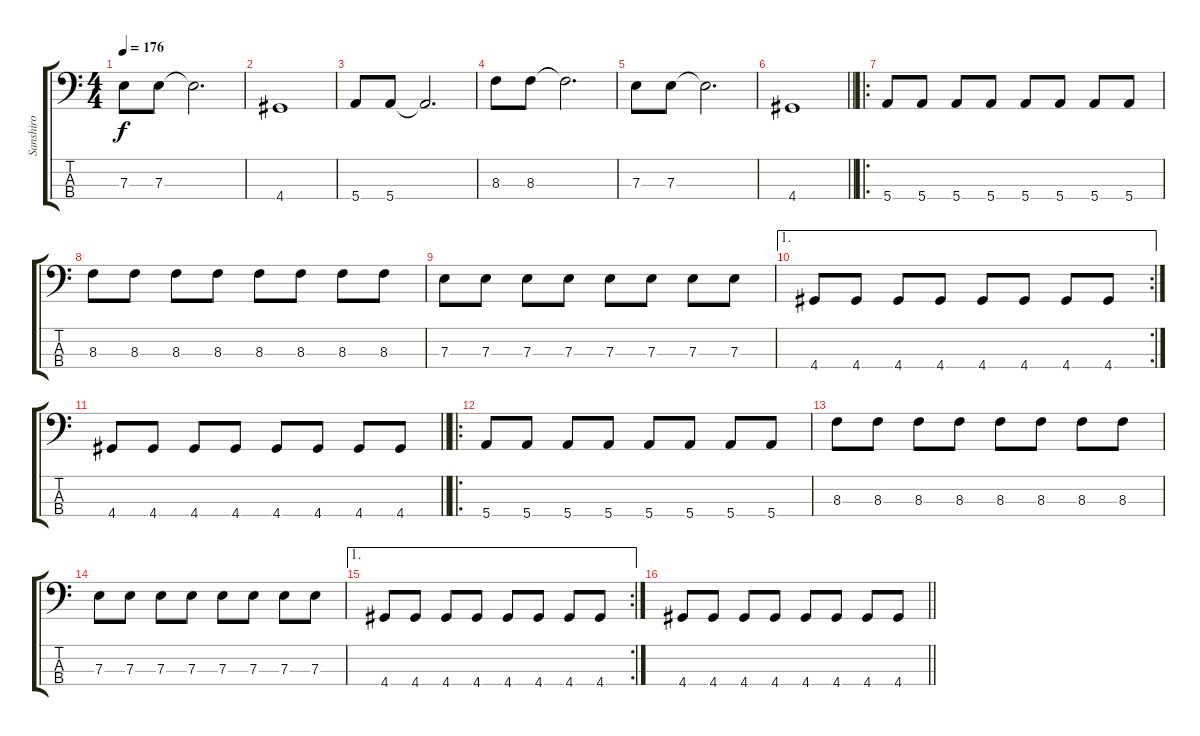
\track ("Sanshiro" "Sanshiro") {instrument electricbasspick}
\staff {score tabs}
\tuning (G2 D2 A1 E1) {hide}
\ts (4 4)
\tempo 176
\clef f4
\ks c
7.3.8{dy f} 7.3.8 7.3{t}.2{d} |
4.4.1 |
5.4.8 5.4.8 5.4{t}.2{d} |
8.3.8 8.3.8 8.3{t}.2{d} |
7.3.8 7.3.8 7.3{t}.2{d} |
\barLineRight lightlight
4.4.1 |
\ro
\section ("" "")
5.4.8 5.4.8 5.4.8 5.4.8 5.4.8 5.4.8 5.4.8 5.4.8 |
8.3.8 8.3.8 8.3.8 8.3.8 8.3.8 8.3.8 8.3.8 8.3.8 |
7.3.8 7.3.8 7.3.8 7.3.8 7.3.8 7.3.8 7.3.8 7.3.8 |
\ae 1
\rc 2
4.4.8 4.4.8 4.4.8 4.4.8 4.4.8 4.4.8 4.4.8 4.4.8 |
\barLineRight lightlight
4.4.8 4.4.8 4.4.8 4.4.8 4.4.8 4.4.8 4.4.8 4.4.8 |
\ro
\section ("" "")
5.4.8 5.4.8 5.4.8 5.4.8 5.4.8 5.4.8 5.4.8 5.4.8 |
8.3.8 8.3.8 8.3.8 8.3.8 8.3.8 8.3.8 8.3.8 8.3.8 |
7.3.8 7.3.8 7.3.8 7.3.8 7.3.8 7.3.8 7.3.8 7.3.8 |
\ae 1
\rc 2
4.4.8 4.4.8 4.4.8 4.4.8 4.4.8 4.4.8 4.4.8 4.4.8 |
\barLineRight lightlight
4.4.8 4.4.8 4.4.8 4.4.8 4.4.8 4.4.8 4.4.8 4.4.8
